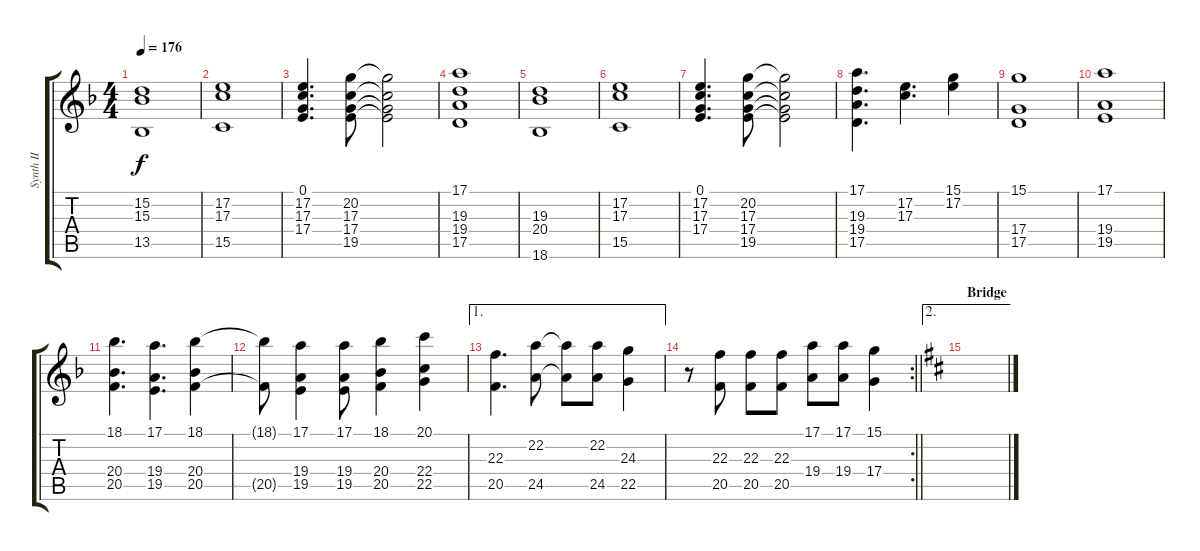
\track ("Synth II" "Synth II") {instrument stringensemble1}
\staff {score tabs}
\tuning (E4 B3 G3 D3 A2 E2) {hide}
\ts (4 4)
\tempo 176
\clef g2
\ks f
(15.2 15.3 13.5).1{dy f} |
(17.2 17.3 15.5).1 |
(0.1 17.2 17.3 17.4).4{d} (20.2 17.3 17.4 19.5).8 (20.2{t} 17.3{t} 17.4{t} 19.5{t}).2 |
(17.1 19.3 19.4 17.5).1 |
(19.3 20.4 18.6).1 |
(17.2 17.3 15.5).1 |
(0.1 17.2 17.3 17.4).4{d} (20.2 17.3 17.4 19.5).8 (20.2{t} 17.3{t} 17.4{t} 19.5{t}).2 |
(17.1 19.3 19.4 17.5).4{d} (17.2 17.3).4{d} (15.1 17.2).4 |
(15.1 17.4 17.5).1 |
(17.1 19.4 19.5).1 |
(18.1 20.4 20.5).4{d} (17.1 19.4 19.5).4{d} (18.1 20.4 20.5).4 |
(18.1{t} 20.5{t}).8 (17.1 19.4 19.5).4 (17.1 19.4 19.5).8 (18.1 20.4 20.5).4 (20.1 22.4 22.5).4 |
\ae 1
(22.3 20.5).4{d} (22.2 24.5).8 (22.2{t} 24.5{t}).8 (22.2 24.5).8 (24.3 22.5).4 |
\rc 2
\barLineRight lightlight
r.8 (22.3 20.5).8 (22.3 20.5).8 (22.3 20.5).8 (17.1 19.4).8 (17.1 19.4).8 (15.1 17.4).4 |
\ae 2
\section ("" "Bridge")
\ks d
